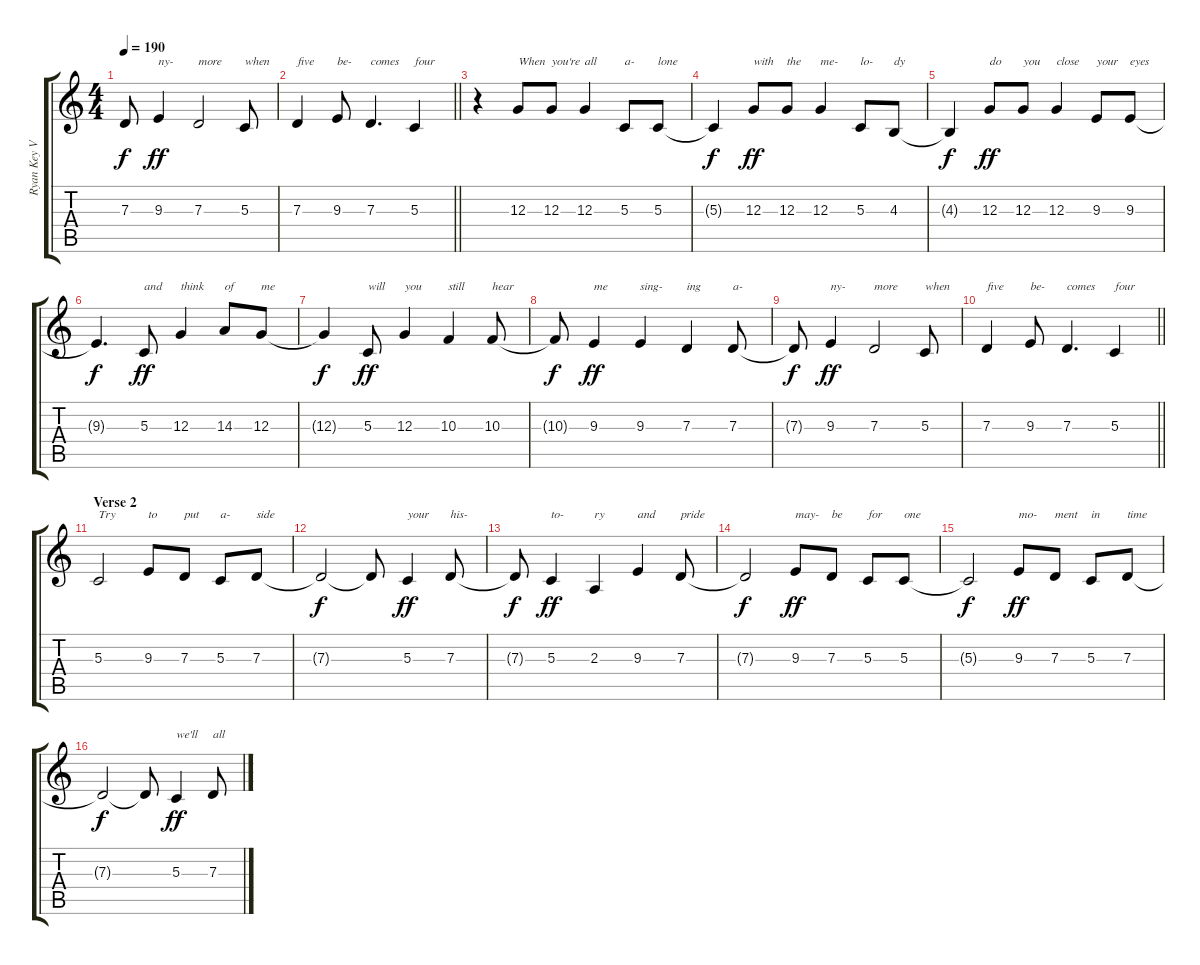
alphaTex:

\track ("Ryan Key Vocals" "Ryan Key V") {instrument altosax}
\staff {score tabs}
\tuning (E4 B3 G3 D3 A2 E2) {hide}
\ts (4 4)
\tempo 190
\clef g2
\ks c
7.3{t}.8{dy f} 9.3.4{txt "ny-" dy ff} 7.3.2{txt "more"} 5.3.8{txt "when"} |
\barLineRight lightlight
7.3.4{txt "five"} 9.3.8{txt "be-"} 7.3.4{d txt "comes"} 5.3.4{txt "four"} |
r.4 12.3.8{txt "When"} 12.3.8{txt "you're"} 12.3.4{txt "all"} 5.3.8{txt "a-"} 5.3.8{txt "lone"} |
5.3{t}.4{dy f} 12.3.8{txt "with" dy ff} 12.3.8{txt "the"} 12.3.4{txt "me-"} 5.3.8{txt "lo-"} 4.3.8{txt "dy"} |
4.3{t}.4{dy f} 12.3.8{txt "do" dy ff} 12.3.8{txt "you"} 12.3.4{txt "close"} 9.3.8{txt "your"} 9.3.8{txt "eyes"} |
9.3{t}.4{d dy f} 5.3.8{txt "and" dy ff} 12.3.4{txt "think"} 14.3.8{txt "of"} 12.3.8{txt "me"} |
12.3{t}.4{dy f} 5.3.8{txt "will" dy ff} 12.3.4{txt "you"} 10.3.4{txt "still"} 10.3.8{txt "hear"} |
10.3{t}.8{dy f} 9.3.4{txt "me" dy ff} 9.3.4{txt "sing-"} 7.3.4{txt "ing"} 7.3.8{txt "a-"} |
7.3{t}.8{dy f} 9.3.4{txt "ny-" dy ff} 7.3.2{txt "more"} 5.3.8{txt "when"} |
\barLineRight lightlight
7.3.4{txt "five"} 9.3.8{txt "be-"} 7.3.4{d txt "comes"} 5.3.4{txt "four"} |
\section ("" "Verse 2")
5.3.2{txt "Try"} 9.3.8{txt "to"} 7.3.8{txt "put"} 5.3.8{txt "a-"} 7.3.8{txt "side"} |
7.3{t}.2{dy f} 7.3{t}.8 5.3.4{txt "your" dy ff} 7.3.8{txt "his-"} |
7.3{t}.8{dy f} 5.3.4{txt "to-" dy ff} 2.3.4{txt "ry"} 9.3.4{txt "and"} 7.3.8{txt "pride"} |
7.3{t}.2{dy f} 9.3.8{txt "may-" dy ff} 7.3.8{txt "be"} 5.3.8{txt "for"} 5.3.8{txt "one"} |
5.3{t}.2{dy f} 9.3.8{txt "mo-" dy ff} 7.3.8{txt "ment"} 5.3.8{txt "in"} 7.3.8{txt "time"} |
7.3{t}.2{dy f} 7.3{t}.8 5.3.4{txt "we'll" dy ff} 7.3.8{txt "all"}
